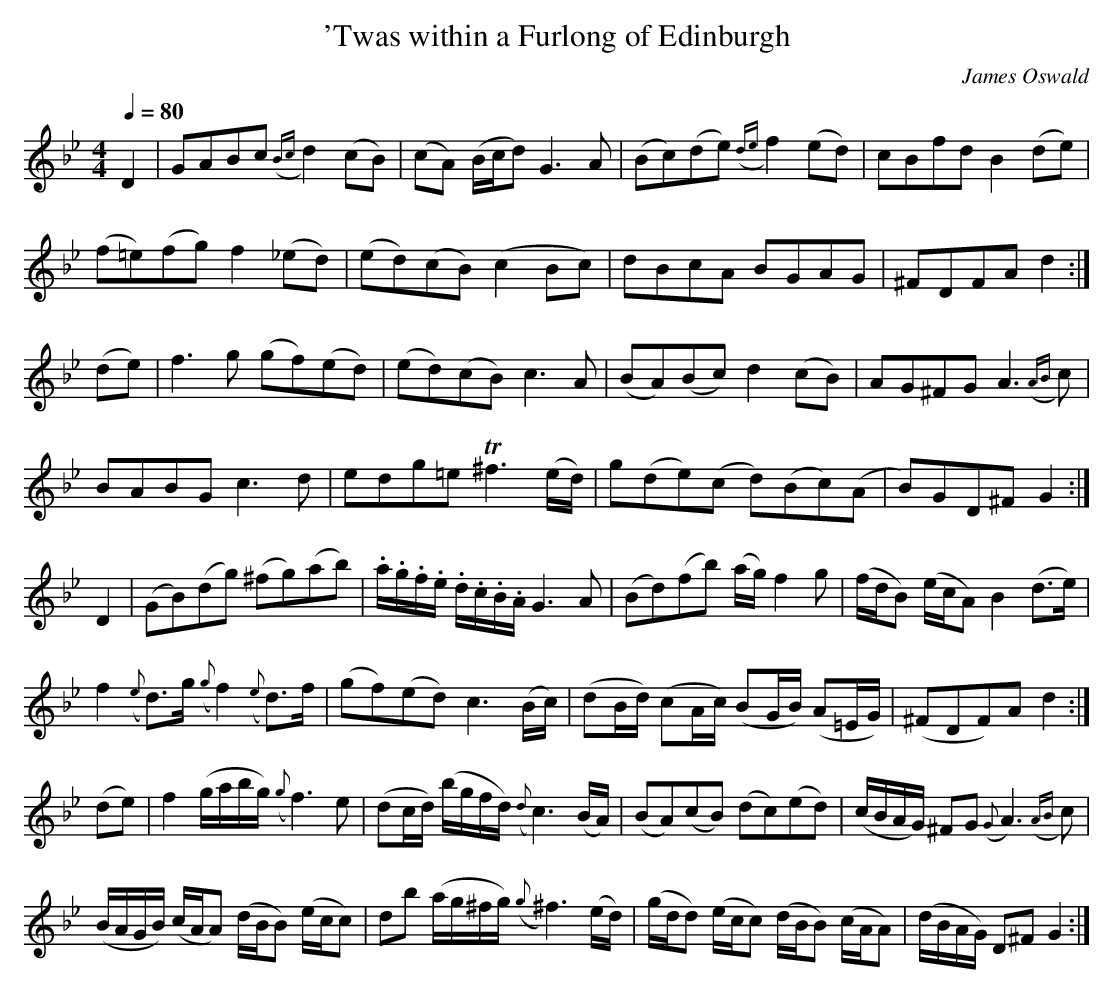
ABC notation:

X:1
T:'Twas within a Furlong of Edinburgh
C:James Oswald
M:4/4
L:1/8
Q:1/4=80
K:Gmin
D2| GABc  ({Bc}d2)(cB)|(cA) (B/c/d) G3 A |(Bc)(de) ({de}f2)(ed)| cBfd B2(de)|
   (f=e)(fg)   f2(_ed)|(ed)(cB)    (c2Bc)| dBcA         BGAG   |^FDFA d2   :|
(de)|f3g (gf)(ed)|(ed)(cB) c3 A    |(BA)(Bc) d2 (cB) |AG^FG  A3({AB}c)|
     BABG c3   d | edg=e T^f3(e/d/)| g(de)(c d)(Bc)(A|B)GD^F G2      :|
D2|(GB)(dg)       (^fg)(ab)        |.a/.g/.f/.e/ .d/.c/.B/.A/ G3A     |\
   (Bd)(fb)        (a/g/)f2g       |(f/d/B)      (e/c/A)      B2(d>e) |
    f2({e}d>)g  ({g}f2)({e}d>)f    |(gf)(ed)                  c3(B/c/)|\
   (dB/d/) (cA/c/) (BG/B/) (A=E/G/)|(^FDF)A                   d2     :|
(de)| f2        (g/a/b/g/) ({g}f3)         e |(dc/d/)    (b/g/f/d/)  ({d} c3)    (B/A/)|\
     (BA)(cB)                 (dc)(ed)       |(c/B/A/G/) ^FG         ({G} A3)({AB}c)   |
     (B/A/G/B/) (c/A/A)       (d/B/B) (e/c/c)| db        (a/g/^f/g/) ({g}^f3)    (e/d/)|\
     (g/d/d)    (e/c/c)       (d/B/B) (c/A/A)|(d/B/A/G/)  D^F             G2          :|
